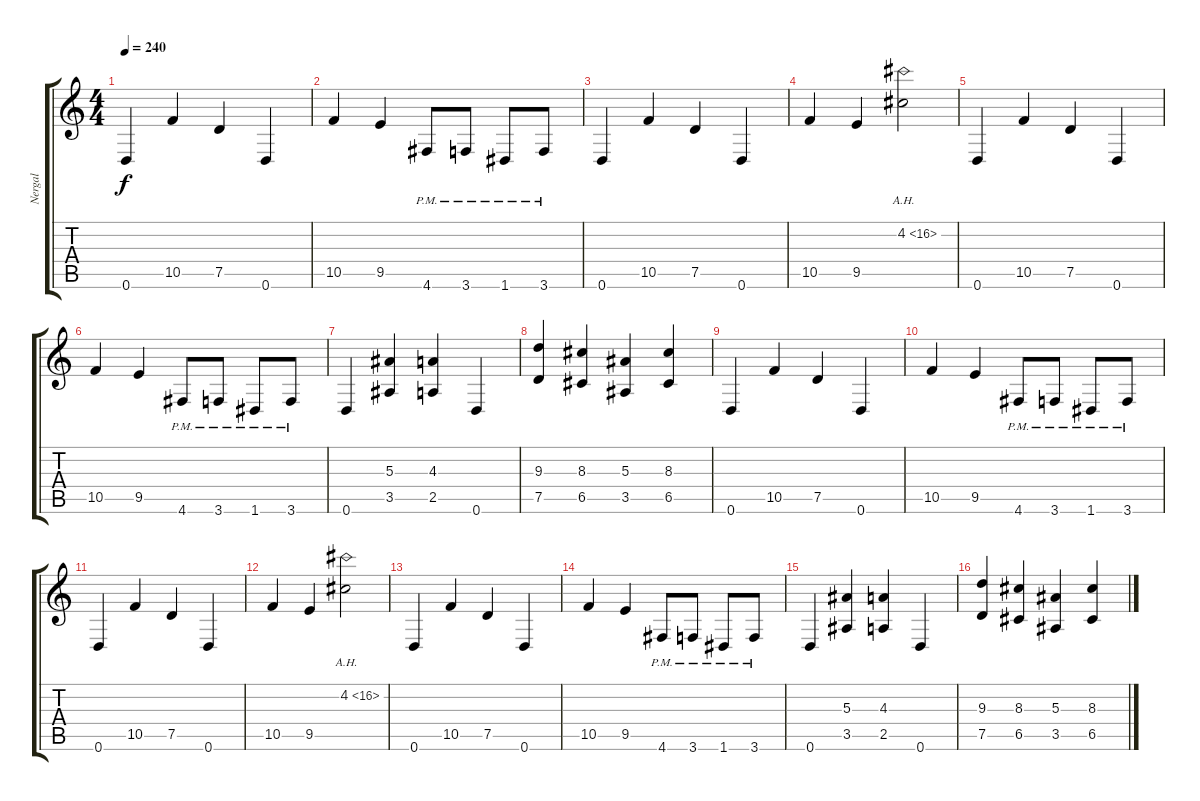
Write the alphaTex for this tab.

\track ("Nergal" "Nergal") {instrument distortionguitar}
\staff {score tabs}
\tuning (D4 A3 F3 C3 G2 D2) {hide}
\ts (4 4)
\tempo 240
\clef g2
\ks c
0.6.4{dy f} 10.5.4 7.5.4 0.6.4 |
10.5.4 9.5.4 4.6{pm}.8 3.6{pm}.8 1.6{pm}.8 3.6{pm}.8 |
0.6.4 10.5.4 7.5.4 0.6.4 |
10.5.4 9.5.4 4.2{ah 12}.2 |
0.6.4 10.5.4 7.5.4 0.6.4 |
10.5.4 9.5.4 4.6{pm}.8 3.6{pm}.8 1.6{pm}.8 3.6{pm}.8 |
0.6.4 (5.3 3.5).4 (4.3 2.5).4 0.6.4 |
(9.3 7.5).4 (8.3 6.5).4 (5.3 3.5).4 (8.3 6.5).4 |
0.6.4 10.5.4 7.5.4 0.6.4 |
10.5.4 9.5.4 4.6{pm}.8 3.6{pm}.8 1.6{pm}.8 3.6{pm}.8 |
0.6.4 10.5.4 7.5.4 0.6.4 |
10.5.4 9.5.4 4.2{ah 12}.2 |
0.6.4 10.5.4 7.5.4 0.6.4 |
10.5.4 9.5.4 4.6{pm}.8 3.6{pm}.8 1.6{pm}.8 3.6{pm}.8 |
0.6.4 (5.3 3.5).4 (4.3 2.5).4 0.6.4 |
(9.3 7.5).4 (8.3 6.5).4 (5.3 3.5).4 (8.3 6.5).4
